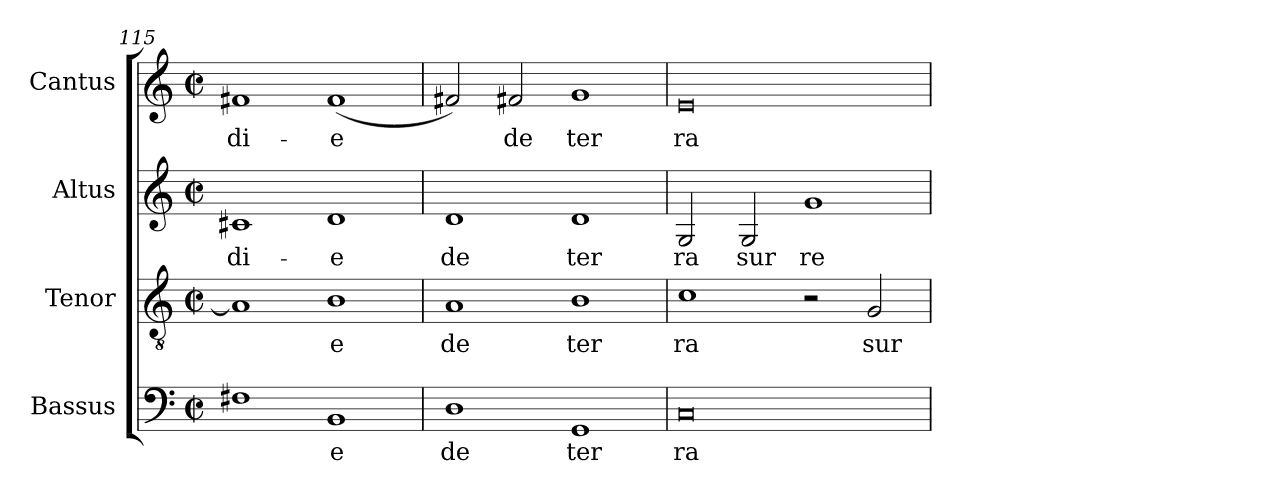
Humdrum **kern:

**kern	**text	**kern	**text	**kern	**text	**kern	**text
*part4	*part4	*part3	*part3	*part2	*part2	*part1	*part1
*staff4	*staff4	*staff3	*staff3	*staff2	*staff2	*staff1	*staff1
*I"Bassus	*	*I"Tenor	*	*I"Altus	*	*I"Cantus	*
*clefF4	*	*clefGv2	*	*clefG2	*	*clefG2	*
*M2/2	*	*M2/2	*	*M2/2	*	*M2/2	*
*met(c|)	*	*met(c|)	*	*met(c|)	*	*met(c|)	*
=115	=115	=115	=115	=115	=115	=115	=115
!	!	!	!	!	!LO:LY:b:cj	!	!LO:LY:b:cj
1F#X	.	1A]	.	1c#X	di-	1f#X	di-
!	!LO:LY:b:cj	!	!LO:LY:b:cj	!	!LO:LY:b:cj	!	!LO:LY:b:rj
1BB	-e	1B	e	1d	-e	(>1f#	-e
!!LO:LB:g=z
=116	=116	=116	=116	=116	=116	=116	=116
!	!LO:LY:b:cj	!	!LO:LY:b:cj	!	!LO:LY:b:cj	!	!
1D	de	1A	de	1d	de	2f#X/)	.
!	!	!	!	!	!	!	!LO:LY:b:cj
.	.	.	.	.	.	2f#X/	de
!	!LO:LY:b:cj	!	!LO:LY:b:cj	!	!LO:LY:b:cj	!	!LO:LY:b:cj
1GG	ter	1B	ter	1d	ter	1g	ter
=117	=117	=117	=117	=117	=117	=117	=117
!	!LO:LY:b:cj	!	!LO:LY:b:cj	!	!LO:LY:b:cj	!	!LO:LY:b:cj
0C	ra	1c	ra	2G/	ra	0e	ra
!	!	!	!	!	!LO:LY:b:cj	!	!
.	.	.	.	2G/	sur	.	.
!	!	!	!	!	!LO:LY:b:cj	!	!
.	.	2r	.	1g	re	.	.
!	!	!	!LO:LY:b:cj	!	!	!	!
.	.	2G/	sur	.	.	.	.
=	=	=	=	=	=	=	=
*-	*-	*-	*-	*-	*-	*-	*-
